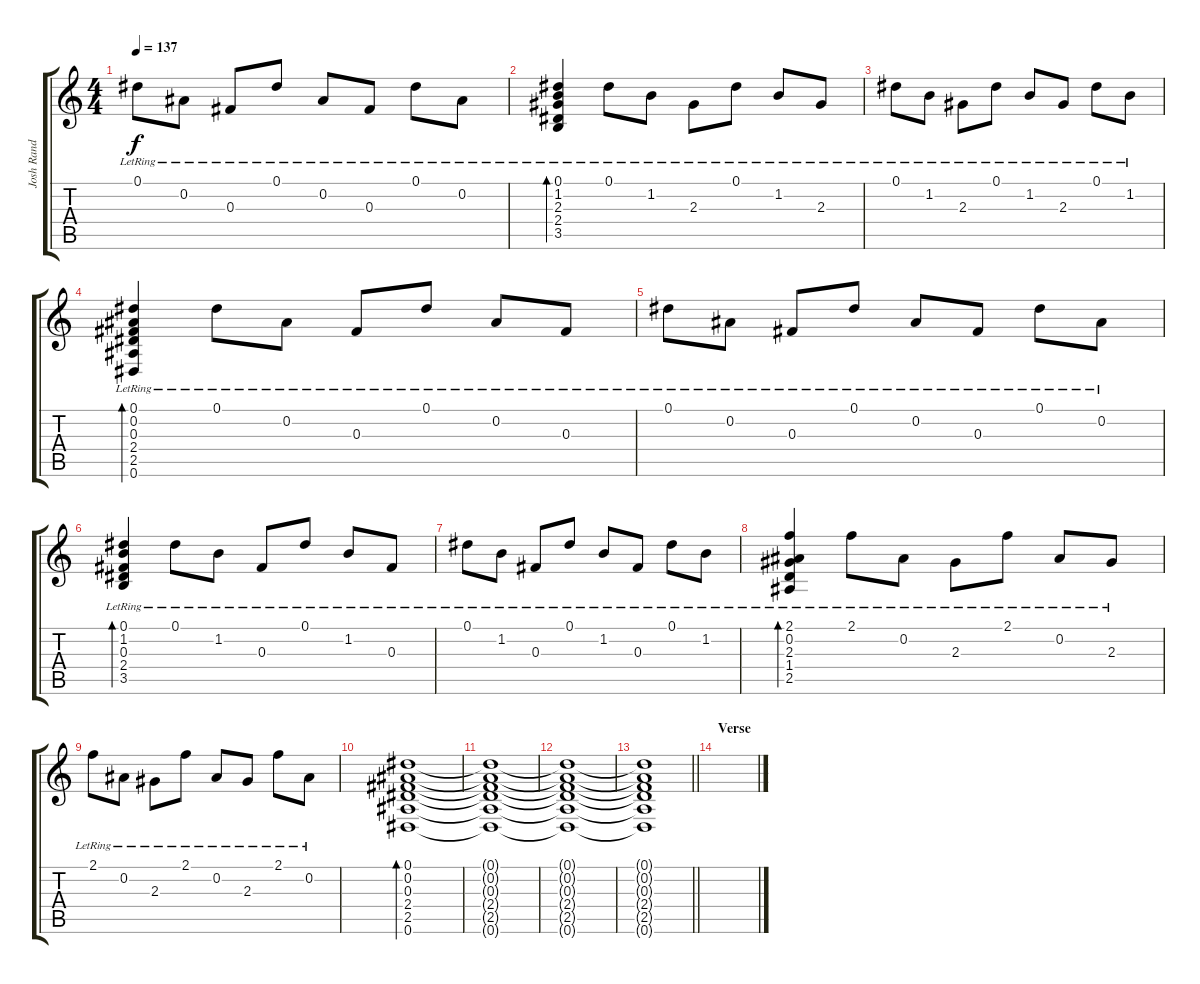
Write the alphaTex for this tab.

\track ("Josh Rand (Acoustic Guitar)" "Josh Rand ") {instrument acousticguitarsteel}
\staff {score tabs}
\tuning (Eb4 Bb3 Gb3 Db3 Ab2 Eb2) {hide}
\ts (4 4)
\tempo 137
\clef g2
\ks c
0.1{lr}.8{dy f} 0.2{lr}.8 0.3{lr}.8 0.1{lr}.8 0.2{lr}.8 0.3{lr}.8 0.1{lr}.8 0.2{lr}.8 |
(0.1{lr} 1.2{lr} 2.3{lr} 2.4{lr} 3.5{lr}).4{bd 240} 0.1{lr}.8 1.2{lr}.8 2.3{lr}.8 0.1{lr}.8 1.2{lr}.8 2.3{lr}.8 |
0.1{lr}.8 1.2{lr}.8 2.3{lr}.8 0.1{lr}.8 1.2{lr}.8 2.3{lr}.8 0.1{lr}.8 1.2{lr}.8 |
(0.1{lr} 0.2{lr} 0.3{lr} 2.4 2.5 0.6).4{bd 240} 0.1{lr}.8 0.2{lr}.8 0.3{lr}.8 0.1{lr}.8 0.2{lr}.8 0.3{lr}.8 |
0.1{lr}.8 0.2{lr}.8 0.3{lr}.8 0.1{lr}.8 0.2{lr}.8 0.3{lr}.8 0.1{lr}.8 0.2{lr}.8 |
(0.1{lr} 1.2{lr} 0.3 2.4 3.5).4{bd 240} 0.1{lr}.8 1.2{lr}.8 0.3{lr}.8 0.1{lr}.8 1.2{lr}.8 0.3{lr}.8 |
0.1{lr}.8 1.2{lr}.8 0.3{lr}.8 0.1{lr}.8 1.2{lr}.8 0.3{lr}.8 0.1{lr}.8 1.2{lr}.8 |
(2.1{lr} 0.2{lr} 2.3{lr} 1.4{lr} 2.5{lr}).4{bd 240} 2.1{lr}.8 0.2{lr}.8 2.3{lr}.8 2.1{lr}.8 0.2{lr}.8 2.3{lr}.8 |
2.1{lr}.8 0.2{lr}.8 2.3{lr}.8 2.1{lr}.8 0.2{lr}.8 2.3{lr}.8 2.1{lr}.8 0.2{lr}.8 |
(0.1 0.2 0.3 2.4 2.5 0.6).1{bd 240} |
(0.1{t} 0.2{t} 0.3{t} 2.4{t} 2.5{t} 0.6{t}).1 |
(0.1{t} 0.2{t} 0.3{t} 2.4{t} 2.5{t} 0.6{t}).1 |
\barLineRight lightlight
(0.1{t} 0.2{t} 0.3{t} 2.4{t} 2.5{t} 0.6{t}).1 |
\section ("" "Verse")
